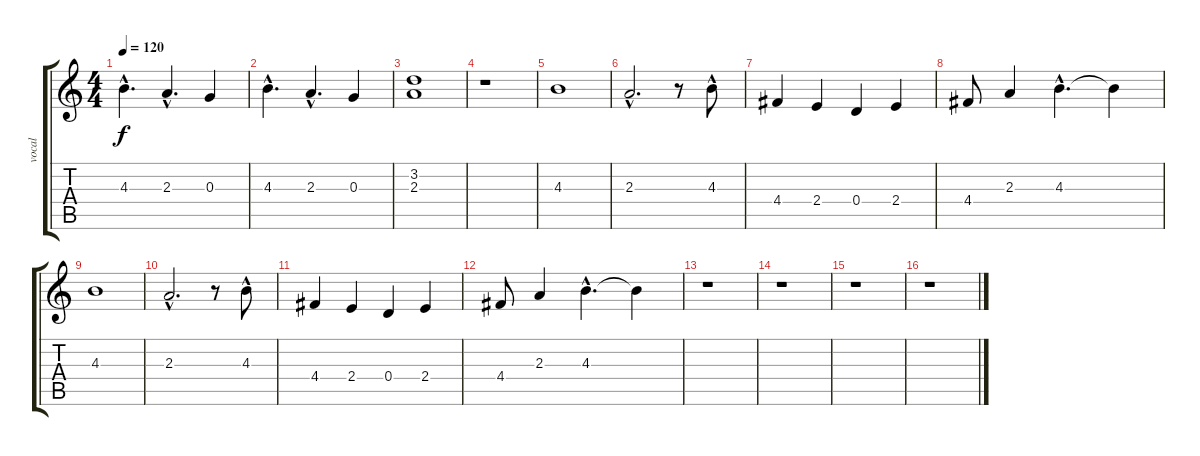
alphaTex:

\track ("vocal" "vocal") {instrument contrabass}
\staff {score tabs}
\tuning (E4 B3 G3 D3 A2 E2) {hide}
\ts (4 4)
\tempo 120
\clef g2
\ks c
4.3{hac}.4{d dy f} 2.3{hac}.4{d} 0.3.4 |
4.3{hac}.4{d} 2.3{hac}.4{d} 0.3.4 |
(3.2 2.3).1 |
r.1 |
4.3.1 |
2.3{hac}.2{d} r.8 4.3{hac}.8 |
4.4.4 2.4.4 0.4.4 2.4.4 |
4.4.8 2.3.4 4.3{hac}.4{d} 4.3{t}.4 |
4.3.1 |
2.3{hac}.2{d} r.8 4.3{hac}.8 |
4.4.4 2.4.4 0.4.4 2.4.4 |
4.4.8 2.3.4 4.3{hac}.4{d} 4.3{t}.4 |
r.1 |
r.1 |
r.1 |
r.1
